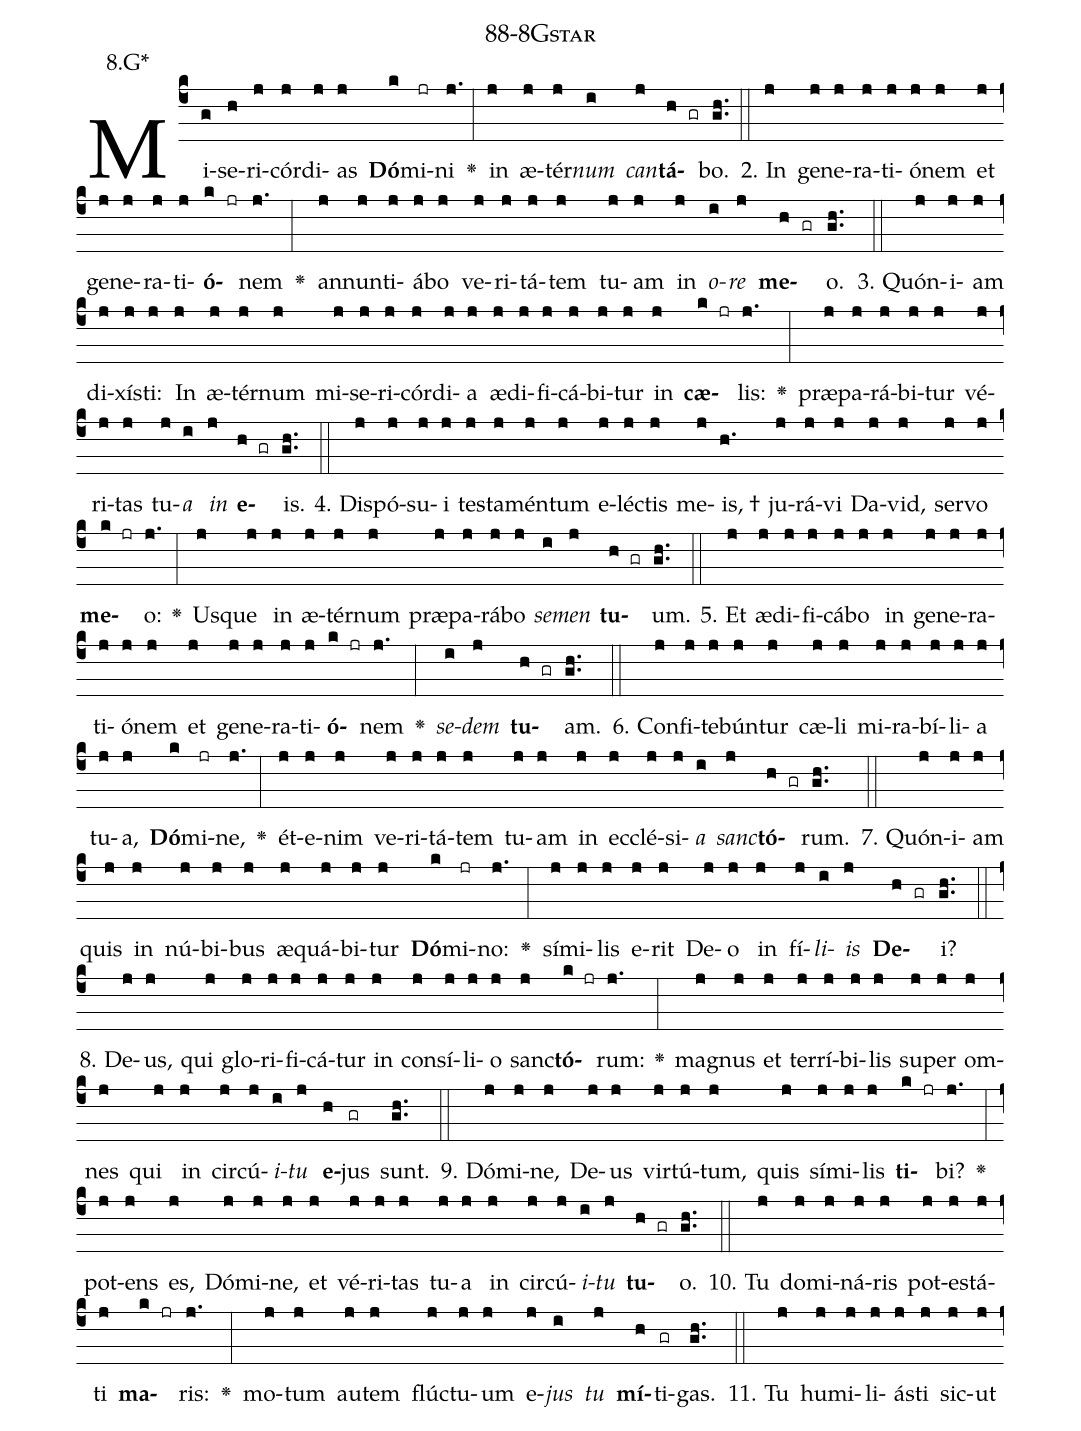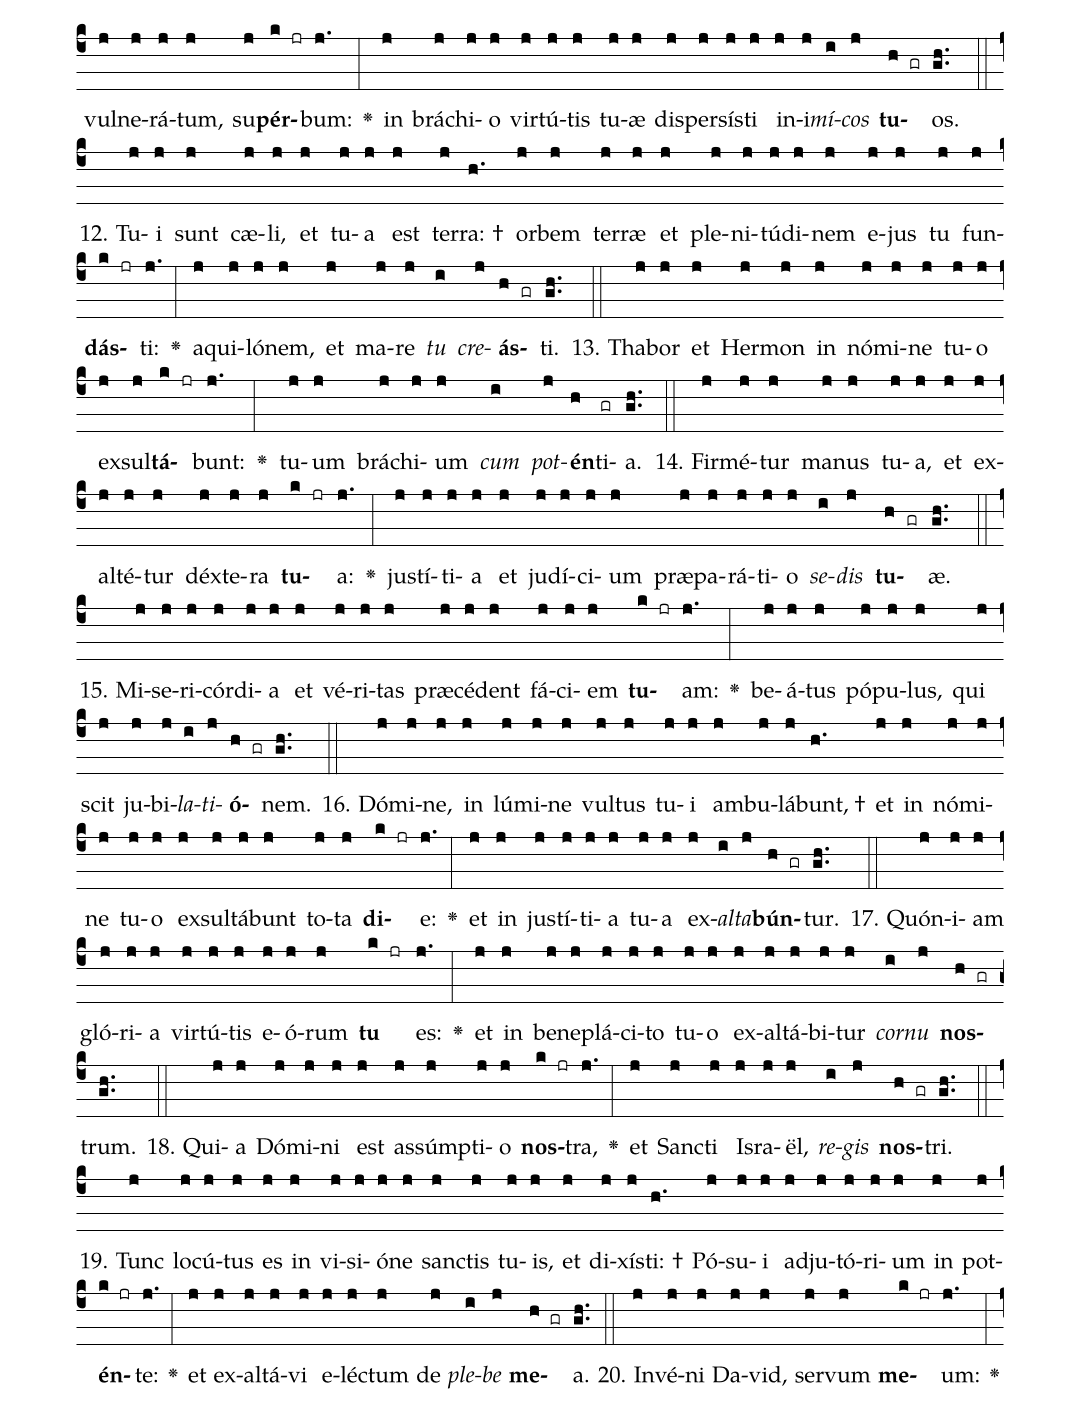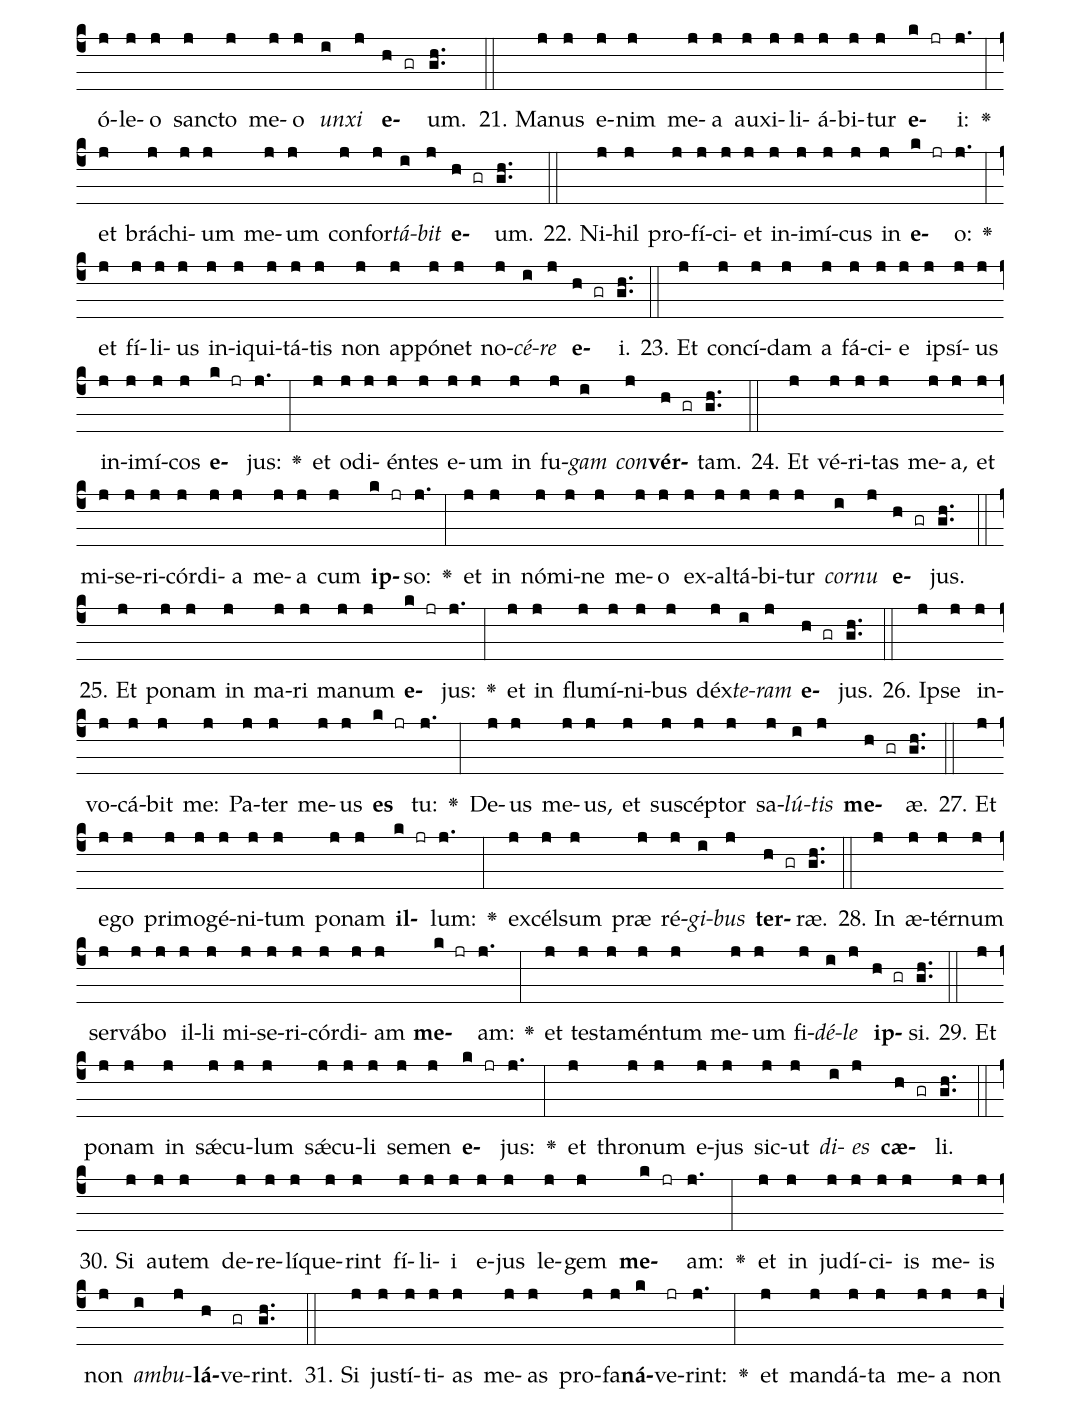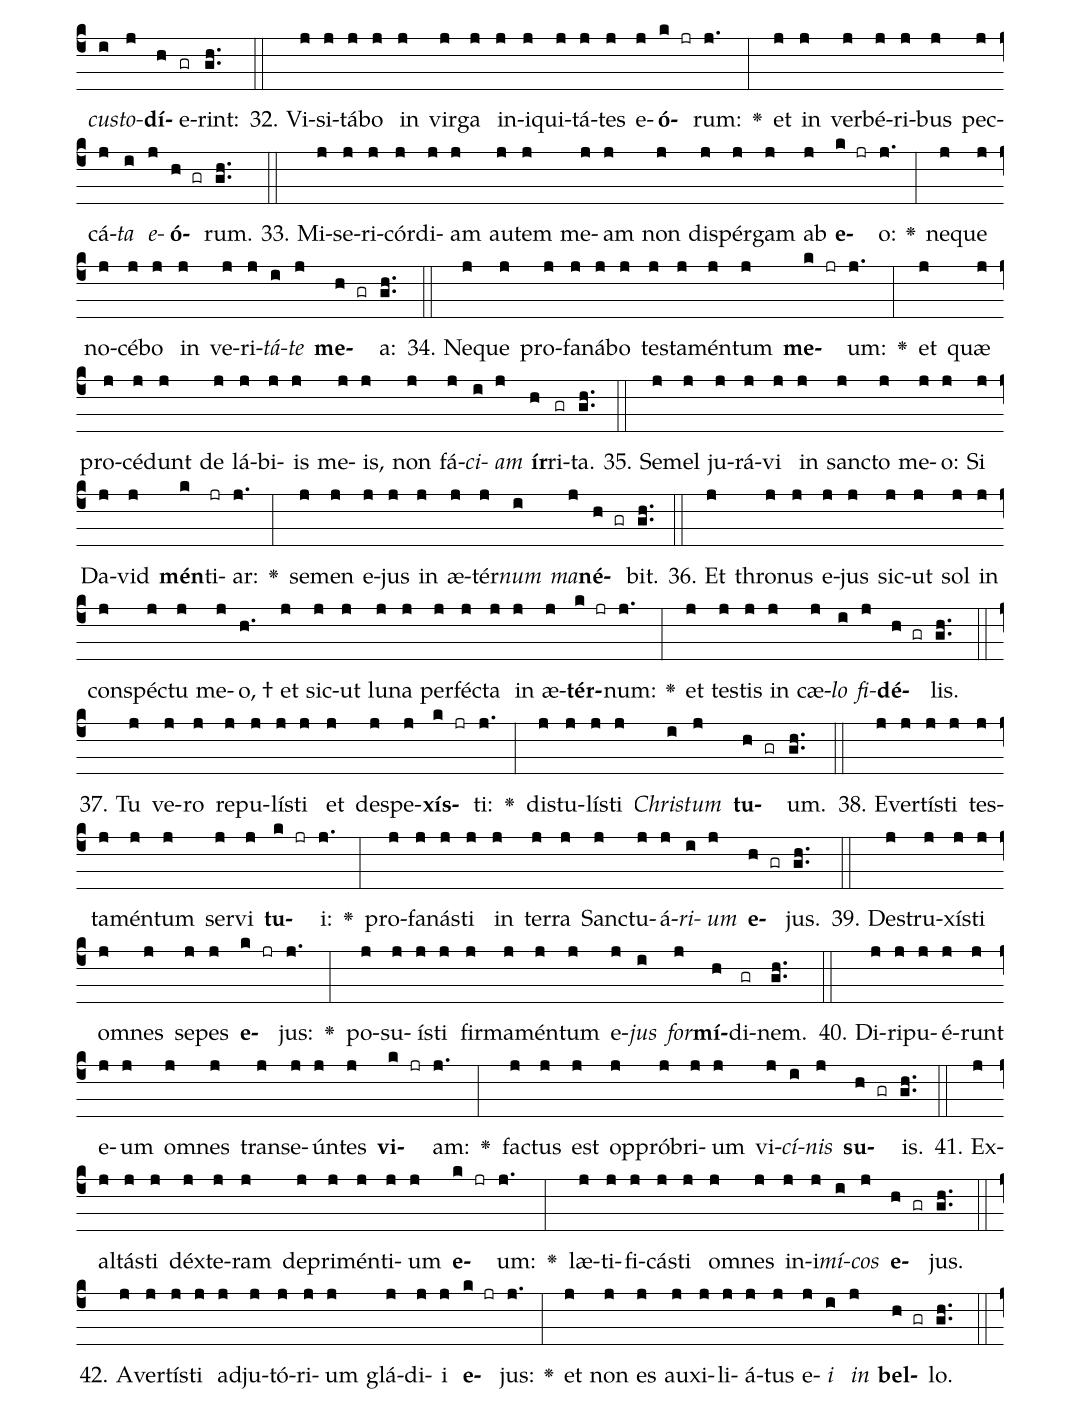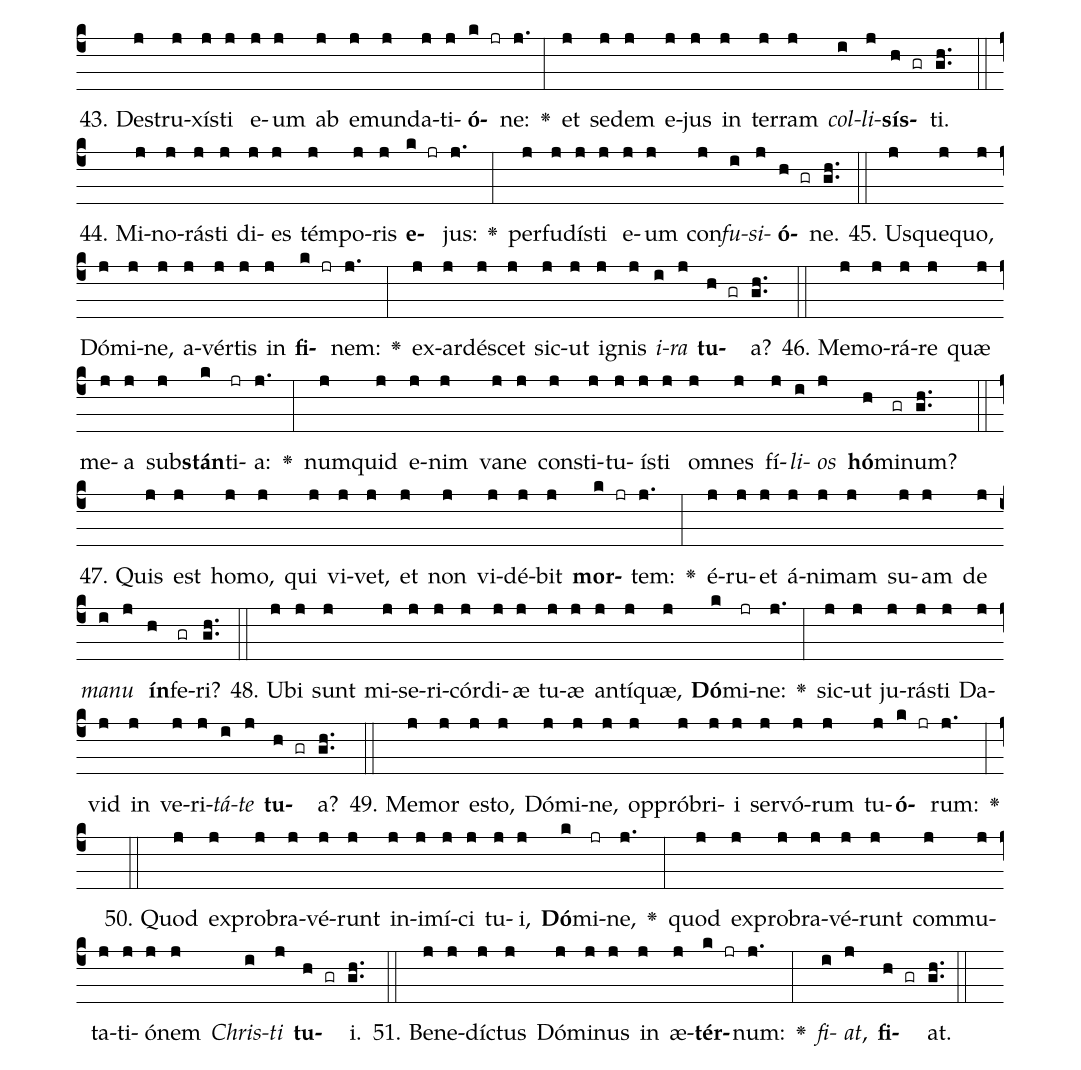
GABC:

name: 88-8Gstar;
annotation: 8.G*;
%%
(c4)Mi(g)se(h)ri(j)cór(j)di(j)as(j) <b>Dó</b>(k)mi(jr)ni(j.) <v>\greheightstar</v>(:) in(j) æ(j)tér(j)<i>num</i>(i) <i>can</i>(j)<b>tá</b>(h gr)bo.(gh..) (::)
2. In(j) ge(j)ne(j)ra(j)ti(j)ó(j)nem(j) et(j) ge(j)ne(j)ra(j)ti(j)<b>ó</b>(k jr)nem(j.) <v>\greheightstar</v>(:) an(j)nun(j)ti(j)á(j)bo(j) ve(j)ri(j)tá(j)tem(j) tu(j)am(j) in(j) <i>o</i>(i)<i>re</i>(j) <b>me</b>(h gr)o.(gh..) (::)
3. Quón(j)i(j)am(j) di(j)xís(j)ti:(j) In(j) æ(j)tér(j)num(j) mi(j)se(j)ri(j)cór(j)di(j)a(j) æ(j)di(j)fi(j)cá(j)bi(j)tur(j) in(j) <b>cæ</b>(k jr)lis:(j.) <v>\greheightstar</v>(:) præ(j)pa(j)rá(j)bi(j)tur(j) vé(j)ri(j)tas(j) tu(j)<i>a</i>(i) <i>in</i>(j) <b>e</b>(h gr)is.(gh..) (::)
4. Dis(j)pó(j)su(j)i(j) tes(j)ta(j)mén(j)tum(j) e(j)léc(j)tis(j) me(j)is, †(h.) ju(j)rá(j)vi(j) Da(j)vid,(j) ser(j)vo(j) <b>me</b>(k jr)o:(j.) <v>\greheightstar</v>(:) Us(j)que(j) in(j) æ(j)tér(j)num(j) præ(j)pa(j)rá(j)bo(j) <i>se</i>(i)<i>men</i>(j) <b>tu</b>(h gr)um.(gh..) (::)
5. Et(j) æ(j)di(j)fi(j)cá(j)bo(j) in(j) ge(j)ne(j)ra(j)ti(j)ó(j)nem(j) et(j) ge(j)ne(j)ra(j)ti(j)<b>ó</b>(k jr)nem(j.) <v>\greheightstar</v>(:) <i>se</i>(i)<i>dem</i>(j) <b>tu</b>(h gr)am.(gh..) (::)
6. Con(j)fi(j)te(j)bún(j)tur(j) cæ(j)li(j) mi(j)ra(j)bí(j)li(j)a(j) tu(j)a,(j) <b>Dó</b>(k)mi(jr)ne,(j.) <v>\greheightstar</v>(:) ét(j)e(j)nim(j) ve(j)ri(j)tá(j)tem(j) tu(j)am(j) in(j) ec(j)clé(j)si(j)<i>a</i>(i) <i>sanc</i>(j)<b>tó</b>(h gr)rum.(gh..) (::)
7. Quón(j)i(j)am(j) quis(j) in(j) nú(j)bi(j)bus(j) æ(j)quá(j)bi(j)tur(j) <b>Dó</b>(k)mi(jr)no:(j.) <v>\greheightstar</v>(:) sí(j)mi(j)lis(j) e(j)rit(j) De(j)o(j) in(j) fí(j)<i>li</i>(i)<i>is</i>(j) <b>De</b>(h gr)i?(gh..) (::)
8. De(j)us,(j) qui(j) glo(j)ri(j)fi(j)cá(j)tur(j) in(j) con(j)sí(j)li(j)o(j) sanc(j)<b>tó</b>(k jr)rum:(j.) <v>\greheightstar</v>(:) ma(j)gnus(j) et(j) ter(j)rí(j)bi(j)lis(j) su(j)per(j) om(j)nes(j) qui(j) in(j) cir(j)cú(j)<i>i</i>(i)<i>tu</i>(j) <b>e</b>(h)jus(gr) sunt.(gh..) (::)
9. Dó(j)mi(j)ne,(j) De(j)us(j) vir(j)tú(j)tum,(j) quis(j) sí(j)mi(j)lis(j) <b>ti</b>(k jr)bi?(j.) <v>\greheightstar</v>(:) pot(j)ens(j) es,(j) Dó(j)mi(j)ne,(j) et(j) vé(j)ri(j)tas(j) tu(j)a(j) in(j) cir(j)cú(j)<i>i</i>(i)<i>tu</i>(j) <b>tu</b>(h gr)o.(gh..) (::)
10. Tu(j) do(j)mi(j)ná(j)ris(j) pot(j)es(j)tá(j)ti(j) <b>ma</b>(k jr)ris:(j.) <v>\greheightstar</v>(:) mo(j)tum(j) au(j)tem(j) flúc(j)tu(j)um(j) e(j)<i>jus</i>(i) <i>tu</i>(j) <b>mí</b>(h)ti(gr)gas.(gh..) (::)
11. Tu(j) hu(j)mi(j)li(j)ás(j)ti(j) sic(j)ut(j) vul(j)ne(j)rá(j)tum,(j) su(j)<b>pér</b>(k jr)bum:(j.) <v>\greheightstar</v>(:) in(j) brá(j)chi(j)o(j) vir(j)tú(j)tis(j) tu(j)æ(j) di(j)sper(j)sís(j)ti(j) in(j)i(j)<i>mí</i>(i)<i>cos</i>(j) <b>tu</b>(h gr)os.(gh..) (::)
12. Tu(j)i(j) sunt(j) cæ(j)li,(j) et(j) tu(j)a(j) est(j) ter(j)ra: †(h.) or(j)bem(j) ter(j)ræ(j) et(j) ple(j)ni(j)tú(j)di(j)nem(j) e(j)jus(j) tu(j) fun(j)<b>dás</b>(k jr)ti:(j.) <v>\greheightstar</v>(:) a(j)qui(j)ló(j)nem,(j) et(j) ma(j)re(j) <i>tu</i>(i) <i>cre</i>(j)<b>ás</b>(h gr)ti.(gh..) (::)
13. Tha(j)bor(j) et(j) Her(j)mon(j) in(j) nó(j)mi(j)ne(j) tu(j)o(j) ex(j)sul(j)<b>tá</b>(k jr)bunt:(j.) <v>\greheightstar</v>(:) tu(j)um(j) brá(j)chi(j)um(j) <i>cum</i>(i) <i>pot</i>(j)<b>én</b>(h)ti(gr)a.(gh..) (::)
14. Fir(j)mé(j)tur(j) ma(j)nus(j) tu(j)a,(j) et(j) ex(j)al(j)té(j)tur(j) déx(j)te(j)ra(j) <b>tu</b>(k jr)a:(j.) <v>\greheightstar</v>(:) jus(j)tí(j)ti(j)a(j) et(j) ju(j)dí(j)ci(j)um(j) præ(j)pa(j)rá(j)ti(j)o(j) <i>se</i>(i)<i>dis</i>(j) <b>tu</b>(h gr)æ.(gh..) (::)
15. Mi(j)se(j)ri(j)cór(j)di(j)a(j) et(j) vé(j)ri(j)tas(j) præ(j)cé(j)dent(j) fá(j)ci(j)em(j) <b>tu</b>(k jr)am:(j.) <v>\greheightstar</v>(:) be(j)á(j)tus(j) pó(j)pu(j)lus,(j) qui(j) scit(j) ju(j)bi(j)<i>la</i>(i)<i>ti</i>(j)<b>ó</b>(h gr)nem.(gh..) (::)
16. Dó(j)mi(j)ne,(j) in(j) lú(j)mi(j)ne(j) vul(j)tus(j) tu(j)i(j) am(j)bu(j)lá(j)bunt, †(h.) et(j) in(j) nó(j)mi(j)ne(j) tu(j)o(j) ex(j)sul(j)tá(j)bunt(j) to(j)ta(j) <b>di</b>(k jr)e:(j.) <v>\greheightstar</v>(:) et(j) in(j) jus(j)tí(j)ti(j)a(j) tu(j)a(j) ex(j)<i>al</i>(i)<i>ta</i>(j)<b>bún</b>(h gr)tur.(gh..) (::)
17. Quón(j)i(j)am(j) gló(j)ri(j)a(j) vir(j)tú(j)tis(j) e(j)ó(j)rum(j) <b>tu</b>(k jr) es:(j.) <v>\greheightstar</v>(:) et(j) in(j) be(j)ne(j)plá(j)ci(j)to(j) tu(j)o(j) ex(j)al(j)tá(j)bi(j)tur(j) <i>cor</i>(i)<i>nu</i>(j) <b>nos</b>(h gr)trum.(gh..) (::)
18. Qui(j)a(j) Dó(j)mi(j)ni(j) est(j) as(j)súmp(j)ti(j)o(j) <b>nos</b>(k jr)tra,(j.) <v>\greheightstar</v>(:) et(j) Sanc(j)ti(j) Is(j)ra(j)ël,(j) <i>re</i>(i)<i>gis</i>(j) <b>nos</b>(h gr)tri.(gh..) (::)
19. Tunc(j) lo(j)cú(j)tus(j) es(j) in(j) vi(j)si(j)ó(j)ne(j) sanc(j)tis(j) tu(j)is,(j) et(j) di(j)xís(j)ti: †(h.) Pó(j)su(j)i(j) ad(j)ju(j)tó(j)ri(j)um(j) in(j) pot(j)<b>én</b>(k jr)te:(j.) <v>\greheightstar</v>(:) et(j) ex(j)al(j)tá(j)vi(j) e(j)léc(j)tum(j) de(j) <i>ple</i>(i)<i>be</i>(j) <b>me</b>(h gr)a.(gh..) (::)
20. In(j)vé(j)ni(j) Da(j)vid,(j) ser(j)vum(j) <b>me</b>(k jr)um:(j.) <v>\greheightstar</v>(:) ó(j)le(j)o(j) sanc(j)to(j) me(j)o(j) <i>un</i>(i)<i>xi</i>(j) <b>e</b>(h gr)um.(gh..) (::)
21. Ma(j)nus(j) e(j)nim(j) me(j)a(j) au(j)xi(j)li(j)á(j)bi(j)tur(j) <b>e</b>(k jr)i:(j.) <v>\greheightstar</v>(:) et(j) brá(j)chi(j)um(j) me(j)um(j) con(j)for(j)<i>tá</i>(i)<i>bit</i>(j) <b>e</b>(h gr)um.(gh..) (::)
22. Ni(j)hil(j) pro(j)fí(j)ci(j)et(j) in(j)i(j)mí(j)cus(j) in(j) <b>e</b>(k jr)o:(j.) <v>\greheightstar</v>(:) et(j) fí(j)li(j)us(j) in(j)i(j)qui(j)tá(j)tis(j) non(j) ap(j)pó(j)net(j) no(j)<i>cé</i>(i)<i>re</i>(j) <b>e</b>(h gr)i.(gh..) (::)
23. Et(j) con(j)cí(j)dam(j) a(j) fá(j)ci(j)e(j) ip(j)sí(j)us(j) in(j)i(j)mí(j)cos(j) <b>e</b>(k jr)jus:(j.) <v>\greheightstar</v>(:) et(j) o(j)di(j)én(j)tes(j) e(j)um(j) in(j) fu(j)<i>gam</i>(i) <i>con</i>(j)<b>vér</b>(h gr)tam.(gh..) (::)
24. Et(j) vé(j)ri(j)tas(j) me(j)a,(j) et(j) mi(j)se(j)ri(j)cór(j)di(j)a(j) me(j)a(j) cum(j) <b>ip</b>(k jr)so:(j.) <v>\greheightstar</v>(:) et(j) in(j) nó(j)mi(j)ne(j) me(j)o(j) ex(j)al(j)tá(j)bi(j)tur(j) <i>cor</i>(i)<i>nu</i>(j) <b>e</b>(h gr)jus.(gh..) (::)
25. Et(j) po(j)nam(j) in(j) ma(j)ri(j) ma(j)num(j) <b>e</b>(k jr)jus:(j.) <v>\greheightstar</v>(:) et(j) in(j) flu(j)mí(j)ni(j)bus(j) déx(j)<i>te</i>(i)<i>ram</i>(j) <b>e</b>(h gr)jus.(gh..) (::)
26. Ip(j)se(j) in(j)vo(j)cá(j)bit(j) me:(j) Pa(j)ter(j) me(j)us(j) <b>es</b>(k jr) tu:(j.) <v>\greheightstar</v>(:) De(j)us(j) me(j)us,(j) et(j) su(j)scép(j)tor(j) sa(j)<i>lú</i>(i)<i>tis</i>(j) <b>me</b>(h gr)æ.(gh..) (::)
27. Et(j) e(j)go(j) pri(j)mo(j)gé(j)ni(j)tum(j) po(j)nam(j) <b>il</b>(k jr)lum:(j.) <v>\greheightstar</v>(:) ex(j)cél(j)sum(j) præ(j) ré(j)<i>gi</i>(i)<i>bus</i>(j) <b>ter</b>(h gr)ræ.(gh..) (::)
28. In(j) æ(j)tér(j)num(j) ser(j)vá(j)bo(j) il(j)li(j) mi(j)se(j)ri(j)cór(j)di(j)am(j) <b>me</b>(k jr)am:(j.) <v>\greheightstar</v>(:) et(j) tes(j)ta(j)mén(j)tum(j) me(j)um(j) fi(j)<i>dé</i>(i)<i>le</i>(j) <b>ip</b>(h gr)si.(gh..) (::)
29. Et(j) po(j)nam(j) in(j) sǽ(j)cu(j)lum(j) sǽ(j)cu(j)li(j) se(j)men(j) <b>e</b>(k jr)jus:(j.) <v>\greheightstar</v>(:) et(j) thro(j)num(j) e(j)jus(j) sic(j)ut(j) <i>di</i>(i)<i>es</i>(j) <b>cæ</b>(h gr)li.(gh..) (::)
30. Si(j) au(j)tem(j) de(j)re(j)lí(j)que(j)rint(j) fí(j)li(j)i(j) e(j)jus(j) le(j)gem(j) <b>me</b>(k jr)am:(j.) <v>\greheightstar</v>(:) et(j) in(j) ju(j)dí(j)ci(j)is(j) me(j)is(j) non(j) <i>am</i>(i)<i>bu</i>(j)<b>lá</b>(h)ve(gr)rint.(gh..) (::)
31. Si(j) jus(j)tí(j)ti(j)as(j) me(j)as(j) pro(j)fa(j)<b>ná</b>(k)ve(jr)rint:(j.) <v>\greheightstar</v>(:) et(j) man(j)dá(j)ta(j) me(j)a(j) non(j) <i>cus</i>(i)<i>to</i>(j)<b>dí</b>(h)e(gr)rint:(gh..) (::)
32. Vi(j)si(j)tá(j)bo(j) in(j) vir(j)ga(j) in(j)i(j)qui(j)tá(j)tes(j) e(j)<b>ó</b>(k jr)rum:(j.) <v>\greheightstar</v>(:) et(j) in(j) ver(j)bé(j)ri(j)bus(j) pec(j)cá(j)<i>ta</i>(i) <i>e</i>(j)<b>ó</b>(h gr)rum.(gh..) (::)
33. Mi(j)se(j)ri(j)cór(j)di(j)am(j) au(j)tem(j) me(j)am(j) non(j) di(j)spér(j)gam(j) ab(j) <b>e</b>(k jr)o:(j.) <v>\greheightstar</v>(:) ne(j)que(j) no(j)cé(j)bo(j) in(j) ve(j)ri(j)<i>tá</i>(i)<i>te</i>(j) <b>me</b>(h gr)a:(gh..) (::)
34. Ne(j)que(j) pro(j)fa(j)ná(j)bo(j) tes(j)ta(j)mén(j)tum(j) <b>me</b>(k jr)um:(j.) <v>\greheightstar</v>(:) et(j) quæ(j) pro(j)cé(j)dunt(j) de(j) lá(j)bi(j)is(j) me(j)is,(j) non(j) fá(j)<i>ci</i>(i)<i>am</i>(j) <b>ír</b>(h)ri(gr)ta.(gh..) (::)
35. Se(j)mel(j) ju(j)rá(j)vi(j) in(j) sanc(j)to(j) me(j)o:(j) Si(j) Da(j)vid(j) <b>mén</b>(k)ti(jr)ar:(j.) <v>\greheightstar</v>(:) se(j)men(j) e(j)jus(j) in(j) æ(j)tér(j)<i>num</i>(i) <i>ma</i>(j)<b>né</b>(h gr)bit.(gh..) (::)
36. Et(j) thro(j)nus(j) e(j)jus(j) sic(j)ut(j) sol(j) in(j) con(j)spéc(j)tu(j) me(j)o, †(h.) et(j) sic(j)ut(j) lu(j)na(j) per(j)féc(j)ta(j) in(j) æ(j)<b>tér</b>(k jr)num:(j.) <v>\greheightstar</v>(:) et(j) tes(j)tis(j) in(j) cæ(j)<i>lo</i>(i) <i>fi</i>(j)<b>dé</b>(h gr)lis.(gh..) (::)
37. Tu(j) ve(j)ro(j) re(j)pu(j)lís(j)ti(j) et(j) de(j)spe(j)<b>xís</b>(k jr)ti:(j.) <v>\greheightstar</v>(:) dis(j)tu(j)lís(j)ti(j) <i>Chris</i>(i)<i>tum</i>(j) <b>tu</b>(h gr)um.(gh..) (::)
38. E(j)ver(j)tís(j)ti(j) tes(j)ta(j)mén(j)tum(j) ser(j)vi(j) <b>tu</b>(k jr)i:(j.) <v>\greheightstar</v>(:) pro(j)fa(j)nás(j)ti(j) in(j) ter(j)ra(j) Sanc(j)tu(j)á(j)<i>ri</i>(i)<i>um</i>(j) <b>e</b>(h gr)jus.(gh..) (::)
39. De(j)stru(j)xís(j)ti(j) om(j)nes(j) se(j)pes(j) <b>e</b>(k jr)jus:(j.) <v>\greheightstar</v>(:) po(j)su(j)ís(j)ti(j) fir(j)ma(j)mén(j)tum(j) e(j)<i>jus</i>(i) <i>for</i>(j)<b>mí</b>(h)di(gr)nem.(gh..) (::)
40. Di(j)ri(j)pu(j)é(j)runt(j) e(j)um(j) om(j)nes(j) trans(j)e(j)ún(j)tes(j) <b>vi</b>(k jr)am:(j.) <v>\greheightstar</v>(:) fac(j)tus(j) est(j) op(j)pró(j)bri(j)um(j) vi(j)<i>cí</i>(i)<i>nis</i>(j) <b>su</b>(h gr)is.(gh..) (::)
41. Ex(j)al(j)tás(j)ti(j) déx(j)te(j)ram(j) de(j)pri(j)mén(j)ti(j)um(j) <b>e</b>(k jr)um:(j.) <v>\greheightstar</v>(:) læ(j)ti(j)fi(j)cás(j)ti(j) om(j)nes(j) in(j)i(j)<i>mí</i>(i)<i>cos</i>(j) <b>e</b>(h gr)jus.(gh..) (::)
42. A(j)ver(j)tís(j)ti(j) ad(j)ju(j)tó(j)ri(j)um(j) glá(j)di(j)i(j) <b>e</b>(k jr)jus:(j.) <v>\greheightstar</v>(:) et(j) non(j) es(j) au(j)xi(j)li(j)á(j)tus(j) e(j)<i>i</i>(i) <i>in</i>(j) <b>bel</b>(h gr)lo.(gh..) (::)
43. De(j)stru(j)xís(j)ti(j) e(j)um(j) ab(j) e(j)mun(j)da(j)ti(j)<b>ó</b>(k jr)ne:(j.) <v>\greheightstar</v>(:) et(j) se(j)dem(j) e(j)jus(j) in(j) ter(j)ram(j) <i>col</i>(i)<i>li</i>(j)<b>sís</b>(h gr)ti.(gh..) (::)
44. Mi(j)no(j)rás(j)ti(j) di(j)es(j) tém(j)po(j)ris(j) <b>e</b>(k jr)jus:(j.) <v>\greheightstar</v>(:) per(j)fu(j)dís(j)ti(j) e(j)um(j) con(j)<i>fu</i>(i)<i>si</i>(j)<b>ó</b>(h gr)ne.(gh..) (::)
45. Us(j)que(j)quo,(j) Dó(j)mi(j)ne,(j) a(j)vér(j)tis(j) in(j) <b>fi</b>(k jr)nem:(j.) <v>\greheightstar</v>(:) ex(j)ar(j)dé(j)scet(j) sic(j)ut(j) i(j)gnis(j) <i>i</i>(i)<i>ra</i>(j) <b>tu</b>(h gr)a?(gh..) (::)
46. Me(j)mo(j)rá(j)re(j) quæ(j) me(j)a(j) sub(j)<b>stán</b>(k)ti(jr)a:(j.) <v>\greheightstar</v>(:) num(j)quid(j) e(j)nim(j) va(j)ne(j) con(j)sti(j)tu(j)ís(j)ti(j) om(j)nes(j) fí(j)<i>li</i>(i)<i>os</i>(j) <b>hó</b>(h)mi(gr)num?(gh..) (::)
47. Quis(j) est(j) ho(j)mo,(j) qui(j) vi(j)vet,(j) et(j) non(j) vi(j)dé(j)bit(j) <b>mor</b>(k jr)tem:(j.) <v>\greheightstar</v>(:) é(j)ru(j)et(j) á(j)ni(j)mam(j) su(j)am(j) de(j) <i>ma</i>(i)<i>nu</i>(j) <b>ín</b>(h)fe(gr)ri?(gh..) (::)
48. U(j)bi(j) sunt(j) mi(j)se(j)ri(j)cór(j)di(j)æ(j) tu(j)æ(j) an(j)tí(j)quæ,(j) <b>Dó</b>(k)mi(jr)ne:(j.) <v>\greheightstar</v>(:) sic(j)ut(j) ju(j)rás(j)ti(j) Da(j)vid(j) in(j) ve(j)ri(j)<i>tá</i>(i)<i>te</i>(j) <b>tu</b>(h gr)a?(gh..) (::)
49. Me(j)mor(j) es(j)to,(j) Dó(j)mi(j)ne,(j) op(j)pró(j)bri(j)i(j) ser(j)vó(j)rum(j) tu(j)<b>ó</b>(k jr)rum:(j.) <v>\greheightstar</v>(:)  (::)
50. Quod(j) ex(j)pro(j)bra(j)vé(j)runt(j) in(j)i(j)mí(j)ci(j) tu(j)i,(j) <b>Dó</b>(k)mi(jr)ne,(j.) <v>\greheightstar</v>(:) quod(j) ex(j)pro(j)bra(j)vé(j)runt(j) com(j)mu(j)ta(j)ti(j)ó(j)nem(j) <i>Chris</i>(i)<i>ti</i>(j) <b>tu</b>(h gr)i.(gh..) (::)
51. Be(j)ne(j)díc(j)tus(j) Dó(j)mi(j)nus(j) in(j) æ(j)<b>tér</b>(k jr)num:(j.) <v>\greheightstar</v>(:) <i>fi</i>(i)<i>at</i>,(j) <b>fi</b>(h gr)at.(gh..) (::)
